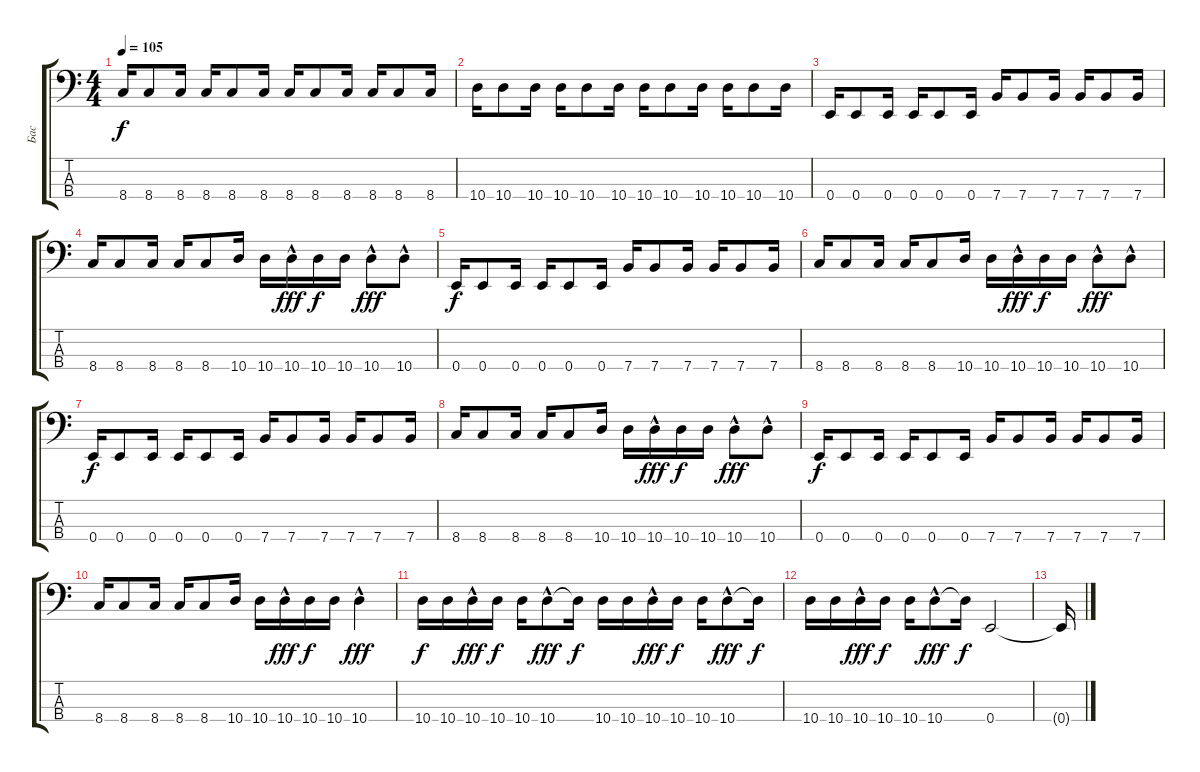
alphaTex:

\track ("Бас" "Бас") {instrument electricbassfinger}
\staff {score tabs}
\tuning (G2 D2 A1 E1) {hide}
\ts (4 4)
\tempo 105
\clef f4
\ks c
8.4.16{dy f} 8.4.8 8.4.16 8.4.16 8.4.8 8.4.16 8.4.16 8.4.8 8.4.16 8.4.16 8.4.8 8.4.16 |
10.4.16 10.4.8 10.4.16 10.4.16 10.4.8 10.4.16 10.4.16 10.4.8 10.4.16 10.4.16 10.4.8 10.4.16 |
0.4.16 0.4.8 0.4.16 0.4.16 0.4.8 0.4.16 7.4.16 7.4.8 7.4.16 7.4.16 7.4.8 7.4.16 |
8.4.16 8.4.8 8.4.16 8.4.16 8.4.8 10.4.16 10.4.16 10.4{hac}.16{dy fff} 10.4.16{dy f} 10.4.16 10.4{hac}.8{dy fff} 10.4{hac}.8 |
0.4.16{dy f} 0.4.8 0.4.16 0.4.16 0.4.8 0.4.16 7.4.16 7.4.8 7.4.16 7.4.16 7.4.8 7.4.16 |
8.4.16 8.4.8 8.4.16 8.4.16 8.4.8 10.4.16 10.4.16 10.4{hac}.16{dy fff} 10.4.16{dy f} 10.4.16 10.4{hac}.8{dy fff} 10.4{hac}.8 |
0.4.16{dy f} 0.4.8 0.4.16 0.4.16 0.4.8 0.4.16 7.4.16 7.4.8 7.4.16 7.4.16 7.4.8 7.4.16 |
8.4.16 8.4.8 8.4.16 8.4.16 8.4.8 10.4.16 10.4.16 10.4{hac}.16{dy fff} 10.4.16{dy f} 10.4.16 10.4{hac}.8{dy fff} 10.4{hac}.8 |
0.4.16{dy f} 0.4.8 0.4.16 0.4.16 0.4.8 0.4.16 7.4.16 7.4.8 7.4.16 7.4.16 7.4.8 7.4.16 |
8.4.16 8.4.8 8.4.16 8.4.16 8.4.8 10.4.16 10.4.16 10.4{hac}.16{dy fff} 10.4.16{dy f} 10.4.16 10.4{hac}.4{dy fff} |
10.4.16{dy f} 10.4.16 10.4{hac}.16{dy fff} 10.4.16{dy f} 10.4.16 10.4{hac}.8{dy fff} 10.4{t}.16{dy f} 10.4.16 10.4.16 10.4{hac}.16{dy fff} 10.4.16{dy f} 10.4.16 10.4{hac}.8{dy fff} 10.4{t}.16{dy f} |
10.4.16 10.4.16 10.4{hac}.16{dy fff} 10.4.16{dy f} 10.4.16 10.4{hac}.8{dy fff} 10.4{t}.16{dy f} 0.4.2 |
0.4{t}.16
